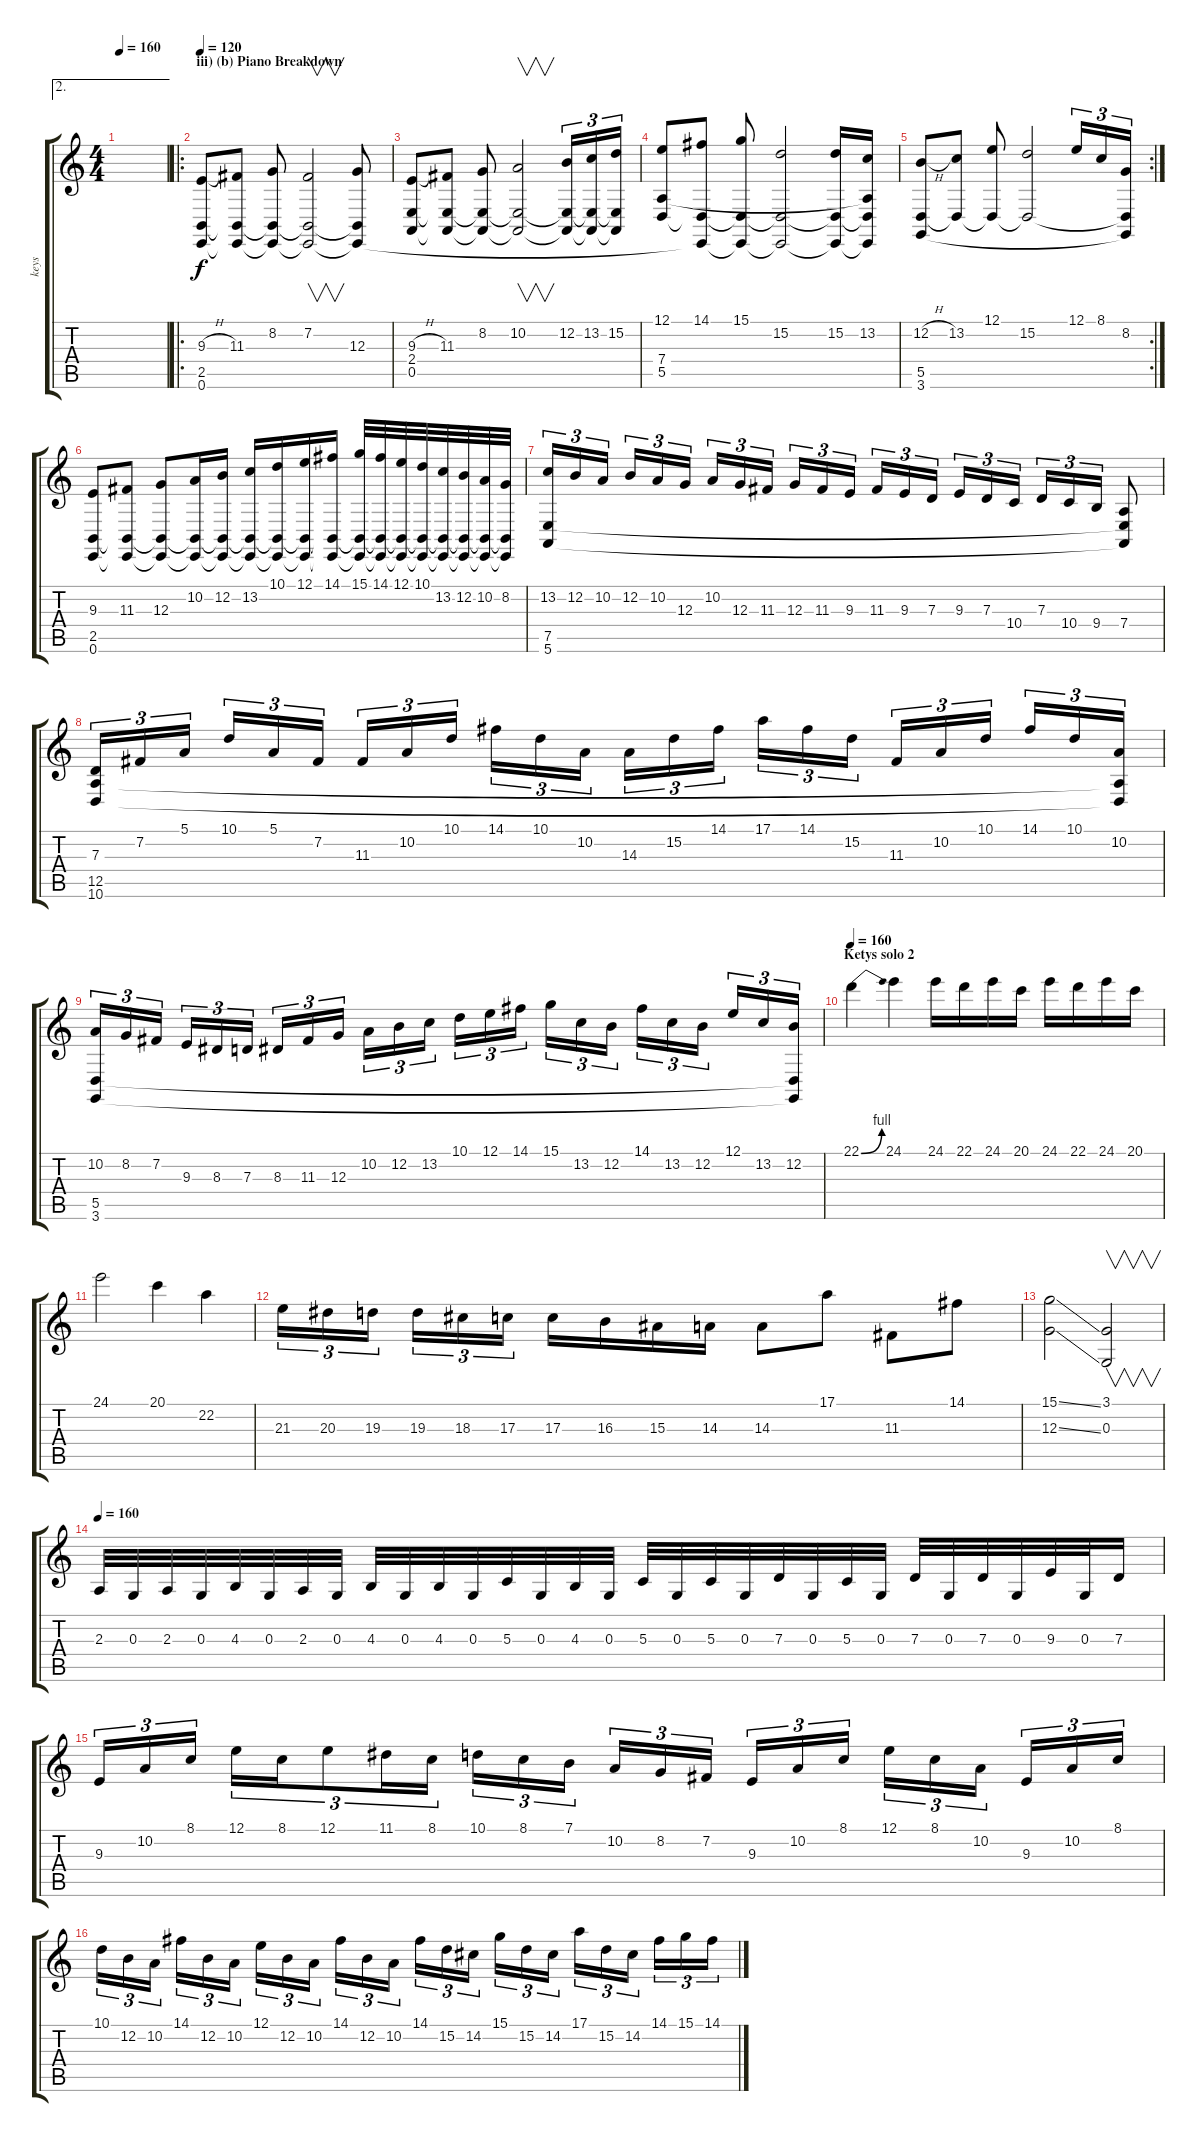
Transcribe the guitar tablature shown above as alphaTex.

\track ("keys" "keys") {instrument tubularbells}
\staff {score tabs}
\tuning (E4 B3 G3 D3 A2 E2) {hide}
\ae 2
\ts (4 4)
\tempo 160
\clef g2
\ks c
|
\ro
\section ("" "iii) (b) Piano Breakdown")
\tempo 120
(9.3{h} 2.5 0.6).8{instrument acousticgrandpiano} (11.3 2.5{t} 0.6{t}).8 (8.2 2.5{t} 0.6{t}).8 (7.2 2.5{t} 0.6{t}).2{v} (12.3 2.5{t} 0.6{t}).8 |
(9.3{h} 2.4 0.5).8 (11.3 2.4{t} 0.5{t}).8 (8.2 2.4{t} 0.5{t}).8 (10.2 2.4{t} 0.5{t}).2{v} (12.2 2.4{t} 0.5{t}).16{tu (3 2)} (13.2 2.4{t} 0.5{t}).16{tu (3 2)} (15.2 2.4{t} 0.5{t}).16{tu (3 2)} |
(12.1 7.4 5.5).8 (14.1 5.5{t} 0.6{t}).8 (15.1 5.5{t} 0.6{t}).8 (15.2 5.5{t} 0.6{t}).2 (15.2 5.5{t} 0.6{t}).16 (13.2 7.4{t} 5.5{t} 0.6{t}).16 |
\rc 2
(12.2{h} 5.5 3.6).8 (13.2 5.5{t}).8 (12.1 5.5{t}).8 (15.2 5.5{t}).2 12.1.16{tu (3 2)} 8.1.16{tu (3 2)} (8.2 5.5{t} 3.6{t}).16{tu (3 2)} |
(9.3 2.5 0.6).8 (11.3 2.5{t} 0.6{t}).8 (12.3 2.5{t} 0.6{t}).8 (10.2 2.5{t} 0.6{t}).16 (12.2 2.5{t} 0.6{t}).16 (13.2 2.5{t} 0.6{t}).16 (10.1 2.5{t} 0.6{t}).16 (12.1 2.5{t} 0.6{t}).16 (14.1 2.5{t} 0.6{t}).16 (15.1 2.5{t} 0.6{t}).32 (14.1 2.5{t} 0.6{t}).32 (12.1 2.5{t} 0.6{t}).32 (10.1 2.5{t} 0.6{t}).32 (13.2 2.5{t} 0.6{t}).32 (12.2 2.5{t} 0.6{t}).32 (10.2 2.5{t} 0.6{t}).32 (8.2 2.5{t} 0.6{t}).32 |
(13.2 7.5 5.6).16{tu (3 2)} 12.2.16{tu (3 2)} 10.2.16{tu (3 2)} 12.2.16{tu (3 2)} 10.2.16{tu (3 2)} 12.3.16{tu (3 2)} 10.2.16{tu (3 2)} 12.3.16{tu (3 2)} 11.3.16{tu (3 2)} 12.3.16{tu (3 2)} 11.3.16{tu (3 2)} 9.3.16{tu (3 2)} 11.3.16{tu (3 2)} 9.3.16{tu (3 2)} 7.3.16{tu (3 2)} 9.3.16{tu (3 2)} 7.3.16{tu (3 2)} 10.4.16{tu (3 2)} 7.3.16{tu (3 2)} 10.4.16{tu (3 2)} 9.4.16{tu (3 2)} (7.4 7.5{t} 5.6{t}).8 |
(7.3 12.5 10.6).16{tu (3 2)} 7.2.16{tu (3 2)} 5.1.16{tu (3 2)} 10.1.16{tu (3 2)} 5.1.16{tu (3 2)} 7.2.16{tu (3 2)} 11.3.16{tu (3 2)} 10.2.16{tu (3 2)} 10.1.16{tu (3 2)} 14.1.16{tu (3 2)} 10.1.16{tu (3 2)} 10.2.16{tu (3 2)} 14.3.16{tu (3 2)} 15.2.16{tu (3 2)} 14.1.16{tu (3 2)} 17.1.16{tu (3 2)} 14.1.16{tu (3 2)} 15.2.16{tu (3 2)} 11.3.16{tu (3 2)} 10.2.16{tu (3 2)} 10.1.16{tu (3 2)} 14.1.16{tu (3 2)} 10.1.16{tu (3 2)} (10.2 12.5{t} 10.6{t}).16{tu (3 2)} |
(10.2 5.5 3.6).16{tu (3 2)} 8.2.16{tu (3 2)} 7.2.16{tu (3 2)} 9.3.16{tu (3 2)} 8.3.16{tu (3 2)} 7.3.16{tu (3 2)} 8.3.16{tu (3 2)} 11.3.16{tu (3 2)} 12.3.16{tu (3 2)} 10.2.16{tu (3 2)} 12.2.16{tu (3 2)} 13.2.16{tu (3 2)} 10.1.16{tu (3 2)} 12.1.16{tu (3 2)} 14.1.16{tu (3 2)} 15.1.16{tu (3 2)} 13.2.16{tu (3 2)} 12.2.16{tu (3 2)} 14.1.16{tu (3 2)} 13.2.16{tu (3 2)} 12.2.16{tu (3 2)} 12.1.16{tu (3 2)} 13.2.16{tu (3 2)} (12.2 5.5{t} 3.6{t}).16{tu (3 2)} |
\section ("" "Ketys solo 2")
\tempo 160
22.1{be (bend 0 0 60 4)}.4{volume 16 instrument fx8scifi} 24.1.4 24.1.16 22.1.16 24.1.16 20.1.16 24.1.16 22.1.16 24.1.16 20.1.16 |
24.1.2 20.1.4 22.2.4 |
21.3.16{tu (3 2)} 20.3.16{tu (3 2)} 19.3.16{tu (3 2)} 19.3.16{tu (3 2)} 18.3.16{tu (3 2)} 17.3.16{tu (3 2)} 17.3.16 16.3.16 15.3.16 14.3.16 14.3.8 17.1.8 11.3.8 14.1.8 |
(15.1{ss} 12.3{ss}).2 (3.1 0.3).2{v} |
\tempo 160
2.3.32 0.3.32 2.3.32 0.3.32 4.3.32 0.3.32 2.3.32 0.3.32 4.3.32 0.3.32 4.3.32 0.3.32 5.3.32 0.3.32 4.3.32 0.3.32 5.3.32 0.3.32 5.3.32 0.3.32 7.3.32 0.3.32 5.3.32 0.3.32 7.3.32 0.3.32 7.3.32 0.3.32 9.3.32 0.3.32 7.3.16 |
9.3.16{tu (3 2)} 10.2.16{tu (3 2)} 8.1.16{tu (3 2)} 12.1.16{tu (3 2)} 8.1.16{tu (3 2)} 12.1.8{tu (3 2)} 11.1.16{tu (3 2)} 8.1.16{tu (3 2)} 10.1.16{tu (3 2)} 8.1.16{tu (3 2)} 7.1.16{tu (3 2)} 10.2.16{tu (3 2)} 8.2.16{tu (3 2)} 7.2.16{tu (3 2)} 9.3.16{tu (3 2)} 10.2.16{tu (3 2)} 8.1.16{tu (3 2)} 12.1.16{tu (3 2)} 8.1.16{tu (3 2)} 10.2.16{tu (3 2)} 9.3.16{tu (3 2)} 10.2.16{tu (3 2)} 8.1.16{tu (3 2)} |
10.1.16{tu (3 2)} 12.2.16{tu (3 2)} 10.2.16{tu (3 2)} 14.1.16{tu (3 2)} 12.2.16{tu (3 2)} 10.2.16{tu (3 2)} 12.1.16{tu (3 2)} 12.2.16{tu (3 2)} 10.2.16{tu (3 2)} 14.1.16{tu (3 2)} 12.2.16{tu (3 2)} 10.2.16{tu (3 2)} 14.1.16{tu (3 2)} 15.2.16{tu (3 2)} 14.2.16{tu (3 2)} 15.1.16{tu (3 2)} 15.2.16{tu (3 2)} 14.2.16{tu (3 2)} 17.1.16{tu (3 2)} 15.2.16{tu (3 2)} 14.2.16{tu (3 2)} 14.1.16{tu (3 2)} 15.1.16{tu (3 2)} 14.1.16{tu (3 2)}
